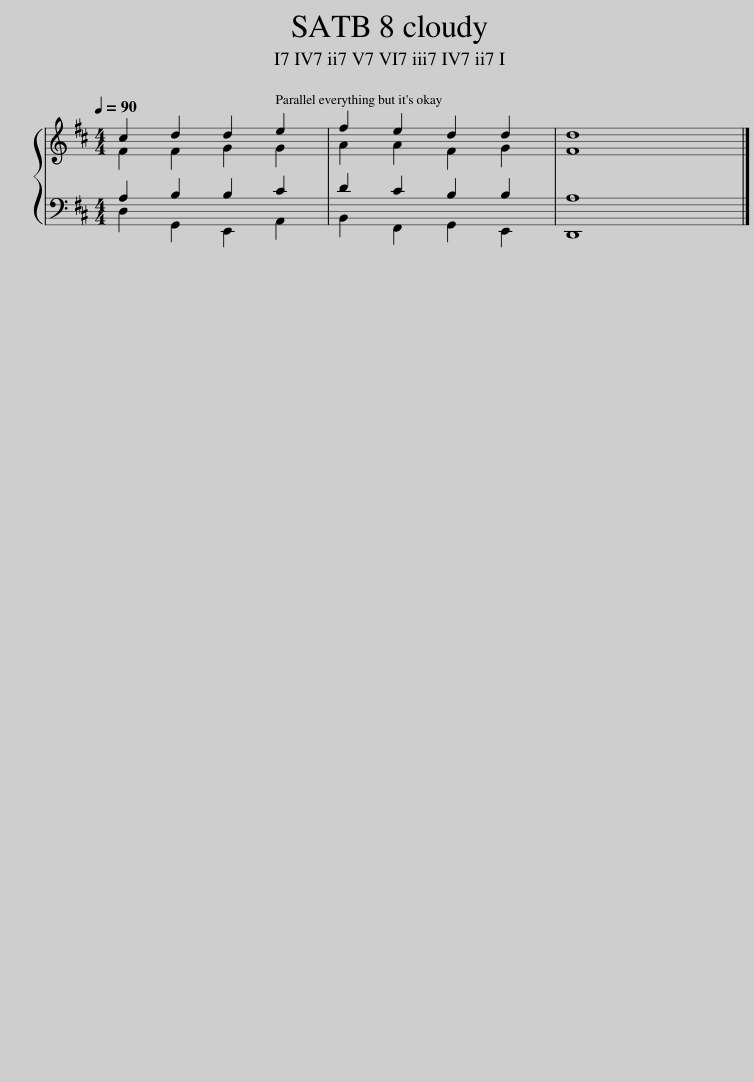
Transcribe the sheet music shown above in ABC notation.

X:1
%%score { ( 1 2 ) | ( 3 4 ) }
L:1/8
Q:1/4=90
M:4/4
I:linebreak $
K:D
V:1 treble
V:2 treble
V:3 bass
V:4 bass
V:1
 c2 d2 d2 e2 | f2 e2 d2 d2 | d8 |] %3
V:2
 F2 F2 G2 G2 | A2 A2 F2 G2 | F8 |] %3
V:3
 A,2 B,2 B,2 C2 | D2 C2 B,2 B,2 | A,8 |] %3
V:4
 D,2 G,,2 E,,2 A,,2 | B,,2 F,,2 G,,2 E,,2 | D,,8 |] %3
